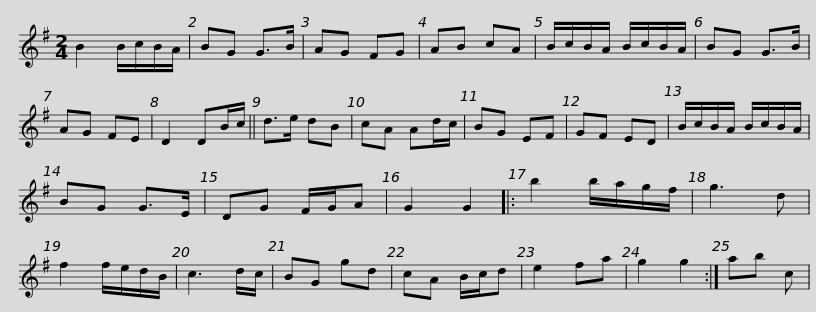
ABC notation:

X:1
L:1/8
M:2/4
I:linebreak $
K:G
V:1 treble
V:1
 B2 B/c/B/A/ | BG G>B | AG FG | AB cA | B/c/B/A/ B/c/B/A/ | %5
 BG G>B | AG FE | D2 DB/c/ || d>e dB |$ cA Ad/c/ | %10
 BG EF | GF ED | B/c/B/A/ B/c/B/A/ | BG G>E | DG F/G/A | %15
 G2 G2 |: b2 b/a/g/f/ | g3 d |$ f2 f/e/d/B/ | c3 d/c/ | %20
 BG gd | cA B/c/d | e2 fa | g2 g2 :| ab c | %25
